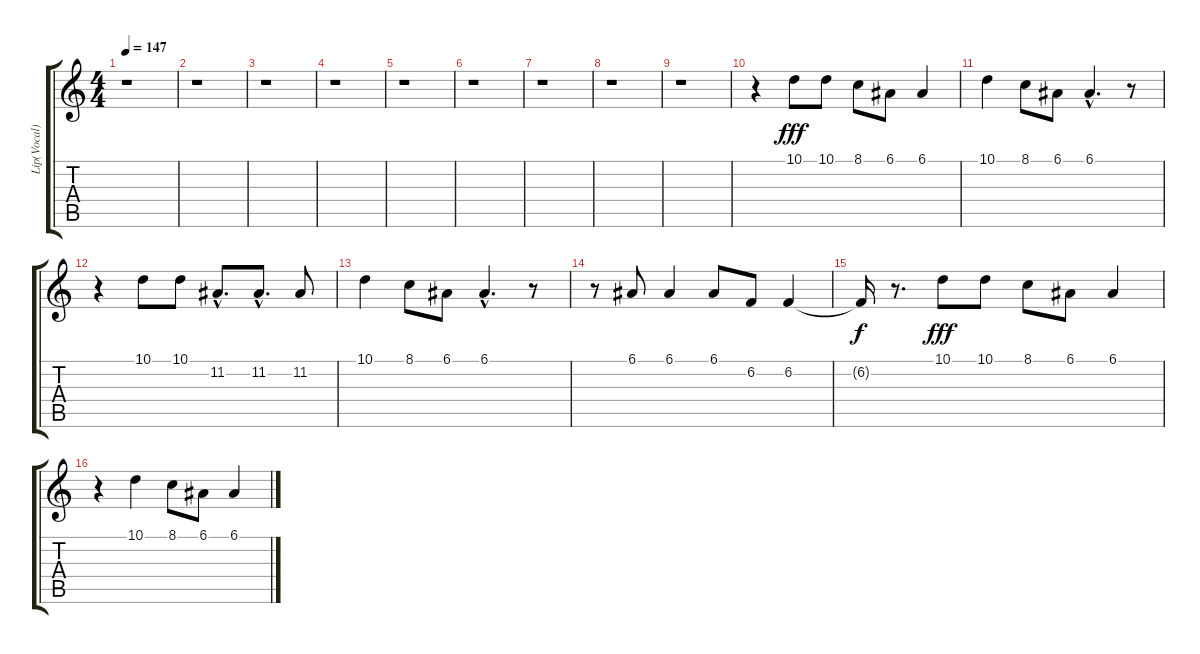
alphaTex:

\track ("Lip(Vocal)" "Lip(Vocal)") {instrument cello}
\staff {score tabs}
\tuning (E4 B3 G3 D3 A2 E2) {hide}
\ts (4 4)
\tempo 147
\clef g2
\ks c
r.1{dy fff instrument cello} |
r.1 |
r.1 |
r.1 |
r.1 |
r.1 |
r.1 |
r.1 |
r.1 |
r.4 10.1.8 10.1.8 8.1.8 6.1.8 6.1.4 |
10.1.4 8.1.8 6.1.8 6.1{hac}.4{d} r.8 |
r.4 10.1.8 10.1.8 11.2{hac}.8{d} 11.2{hac}.8{d} 11.2.8 |
10.1.4 8.1.8 6.1.8 6.1{hac}.4{d} r.8 |
r.8 6.1.8 6.1.4 6.1.8 6.2.8 6.2.4 |
6.2{t}.16{dy f} r.8{d} 10.1.8{dy fff} 10.1.8 8.1.8 6.1.8 6.1.4 |
r.4 10.1.4 8.1.8 6.1.8 6.1.4
